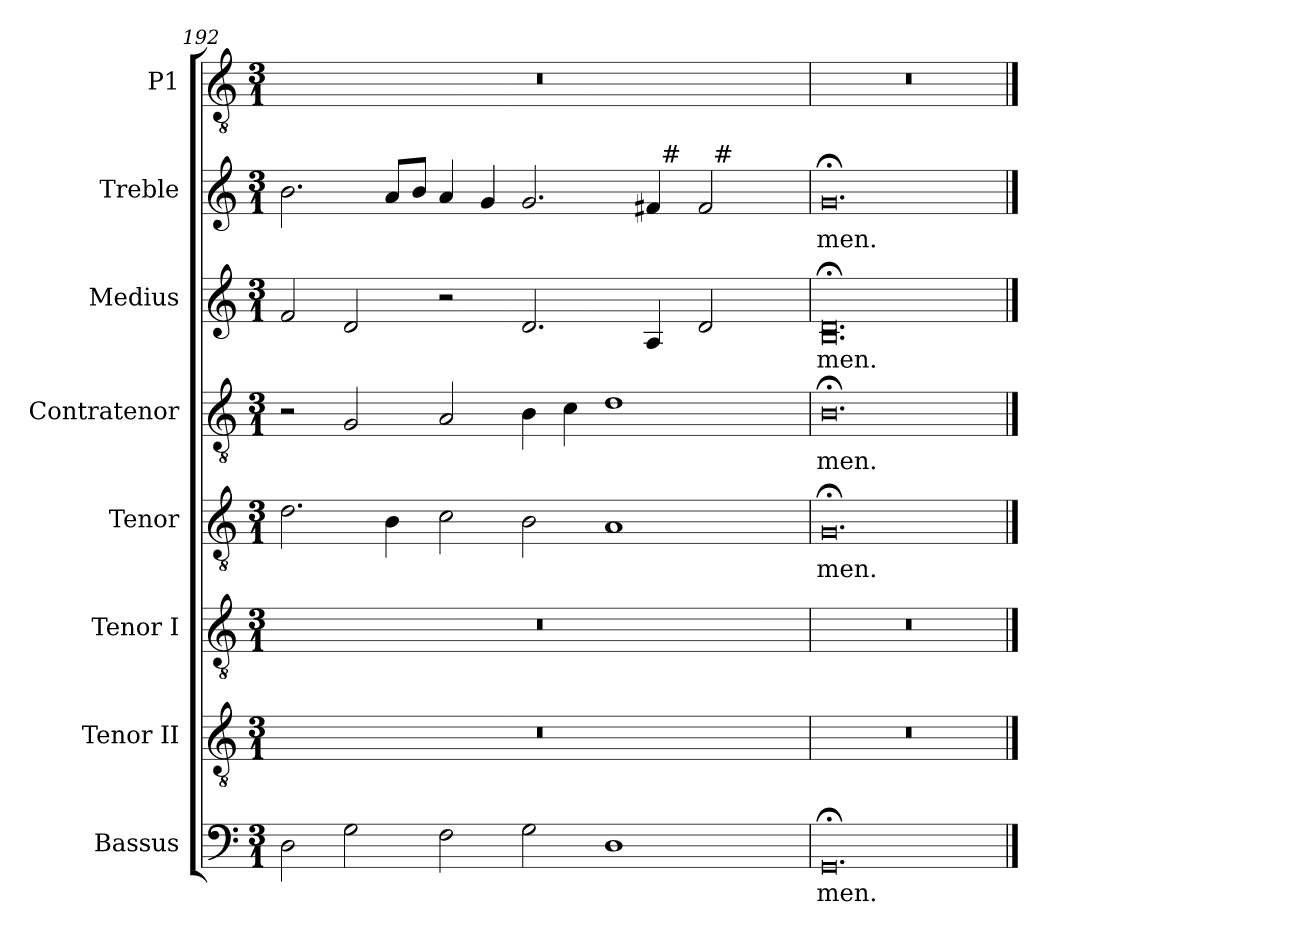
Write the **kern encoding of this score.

**kern	**text	**kern	**kern	**kern	**text	**kern	**text	**kern	**text	**kern	**text	**kern
*part8	*part8	*part7	*part6	*part5	*part5	*part4	*part4	*part3	*part3	*part2	*part2	*part1
*staff8	*staff8	*staff7	*staff6	*staff5	*staff5	*staff4	*staff4	*staff3	*staff3	*staff2	*staff2	*staff1
*I"Bassus	*	*I"Tenor II	*I"Tenor I	*I"Tenor	*	*I"Contratenor	*	*I"Medius	*	*I"Treble	*	*I"P1
*I'B.	*	*I'T II.	*I'T I.	*I'T.	*	*I'Ct.	*	*I'M.	*	*I'Tr.	*	*
*clefF4	*	*clefGv2	*clefGv2	*clefGv2	*	*clefGv2	*	*clefG2	*	*clefG2	*	*clefGv2
*	*	*ITrd7c12	*ITrd7c12	*ITrd7c12	*	*ITrd7c12	*	*	*	*	*	*ITrd7c12
*k[]	*	*k[]	*k[]	*k[]	*	*k[]	*	*k[]	*	*k[]	*	*k[]
*C:	*	*C:	*C:	*C:	*	*C:	*	*C:	*	*C:	*	*C:
*M3/1	*	*M3/1	*M3/1	*M3/1	*	*M3/1	*	*M3/1	*	*M3/1	*	*M3/1
=192	=192	=192	=192	=192	=192	=192	=192	=192	=192	=192	=192	=192
!	!	!LO:N:vis=1	!LO:N:vis=1	!	!	!	!	!	!	!	!	!LO:N:vis=1
*	*	*	*	*	*	*	*	*	*	*^	*	*
*	*	*	*	*	*	*	*	*	*	*	*^	*	*
2Di\	.	0.r	0.r	2.Di\	.	2r	.	2fi/	.	2.bi\	1ryy	1ryy	.	0.r
2Gi\	.	.	.	.	.	2GGi/	.	2di/	.	.	.	.	.	.
.	.	.	.	4BBi\	.	.	.	.	.	8ai/L	.	.	.	.
.	.	.	.	.	.	.	.	.	.	8bi/J	.	.	.	.
2Fi\	.	.	.	2Ci\	.	2AAi/	.	2r	.	4ai/	1ryy	1ryy	.	.
.	.	.	.	.	.	.	.	.	.	4gi/	.	.	.	.
2Gi\	.	.	.	2BBi\	.	4BBi\	.	2.di/	.	2.gi/	.	.	.	.
.	.	.	.	.	.	4Ci\	.	.	.	.	.	.	.	.
1Di	.	.	.	1AAi	.	1Di	.	.	.	.	4ryy	2ryy	.	.
.	.	.	.	.	.	.	.	4Ai/	.	4f#i/	32ryy	.	.	.
.	.	.	.	.	.	.	.	.	.	.	256ryy	.	.	.
!	!	!	!	!	!	!	!	!	!	!	!LO:TX:a:t=#	!	!	!
.	.	.	.	.	.	.	.	.	.	.	2ryy	.	.	.
.	.	.	.	.	.	.	.	2di/	.	2f#i/	.	32ryy	.	.
.	.	.	.	.	.	.	.	.	.	.	.	256ryy	.	.
!	!	!	!	!	!	!	!	!	!	!	!	!LO:TX:a:t=#	!	!
.	.	.	.	.	.	.	.	.	.	.	.	4ryy	.	.
.	.	.	.	.	.	.	.	.	.	.	8ryy	8ryy	.	.
.	.	.	.	.	.	.	.	.	.	.	16ryy	16ryy	.	.
.	.	.	.	.	.	.	.	.	.	.	64..ryy	64..ryy	.	.
*	*	*	*	*	*	*	*	*	*	*v	*v	*v	*	*
=193`	=193`	=193`	=193`	=193`	=193`	=193`	=193`	=193`	=193`	=193`	=193`	=193`
*	*	*	*	*	*	*	*	*	*	*^	*	*
*	*	*	*	*	*	*	*	*	*	*	*^	*	*
!	!LO:LY:b:color=#000000	!LO:N:vis=1	!LO:N:vis=1	!	!	!	!	!	!	!	!	!	!	!
*	*	*	*	*	*	*	*	*	*	*v	*v	*v	*	*
*	*	*	*	*	*	*	*	*	*	*^	*	*
*	*	*	*	*	*	*	*	*	*	*	*^	*	*
!	!	!	!	!	!LO:LY:b:color=#000000	!	!	!	!	!	!	!	!	!
*	*	*	*	*	*	*	*	*	*	*v	*v	*v	*	*
*	*	*	*	*	*	*	*	*	*	*^	*	*
*	*	*	*	*	*	*	*	*	*	*	*^	*	*
!	!	!	!	!	!	!	!LO:LY:b:color=#000000	!	!	!	!	!	!	!
*	*	*	*	*	*	*	*	*	*	*v	*v	*v	*	*
*	*	*	*	*	*	*	*	*	*	*^	*	*
*	*	*	*	*	*	*	*	*	*	*	*^	*	*
!	!	!	!	!	!	!	!	!	!LO:LY:b:color=#000000	!	!	!	!	!
*	*	*	*	*	*	*	*	*	*	*v	*v	*v	*	*
*	*	*	*	*	*	*	*	*	*	*^	*	*
*	*	*	*	*	*	*	*	*	*	*	*^	*	*
!	!	!	!	!	!	!	!	!	!	!	!	!	!LO:LY:b:color=#000000	!LO:N:vis=1
*	*	*	*	*	*	*	*	*	*	*v	*v	*v	*	*
0.GG;i	-men.	0.r	0.r	0.GG;i	-men.	0.BB;i	-men.	0.Bi; 0.di;	-men.	0.g;i	-men.	0.r
==	==	==	==	==	==	==	==	==	==	==	==	==
*-	*-	*-	*-	*-	*-	*-	*-	*-	*-	*-	*-	*-
